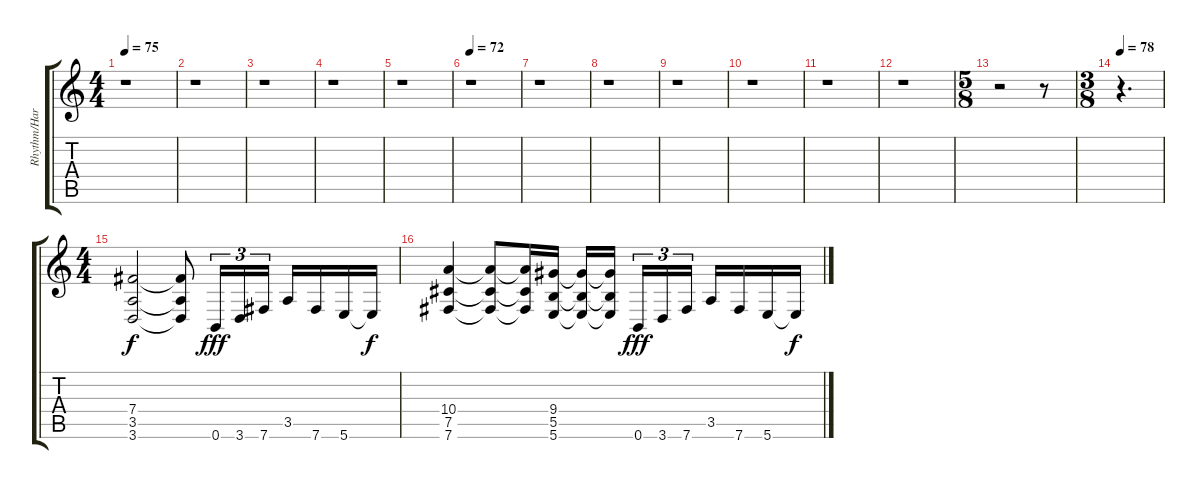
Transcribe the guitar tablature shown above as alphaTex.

\track ("Rhythm/Harmony Guitar" "Rhythm/Har") {instrument distortionguitar}
\staff {score tabs}
\tuning (Db4 Ab3 E3 B2 Gb2 B1) {hide}
\ts (4 4)
\tempo 75
\clef g2
\ks c
r.1{dy f} |
r.1 |
r.1 |
r.1 |
r.1 |
\tempo 72
r.1 |
r.1 |
r.1 |
r.1 |
r.1 |
r.1 |
r.1 |
\ts (5 8)
r.2 r.8 |
\ts (3 8)
\tempo 78
r.4{d} |
\ts (4 4)
(7.4 3.5 3.6).2 (7.4{t} 3.5{t} 3.6{t}).8 0.6.16{tu (3 2) dy fff} 3.6.16{tu (3 2)} 7.6.16{tu (3 2)} 3.5.16 7.6.16 5.6.16 5.6{t}.16{dy f} |
(10.4 7.5 7.6).4 (10.4{t} 7.5{t} 7.6{t}).8 (10.4{t} 7.5{t} 7.6{t}).16 (9.4 5.5 5.6).16 (9.4{t} 5.5{t} 5.6{t}).16 (9.4{t} 5.5{t} 5.6{t}).16 0.6.16{tu (3 2) dy fff} 3.6.16{tu (3 2)} 7.6.16{tu (3 2)} 3.5.16 7.6.16 5.6.16 5.6{t}.16{dy f}
